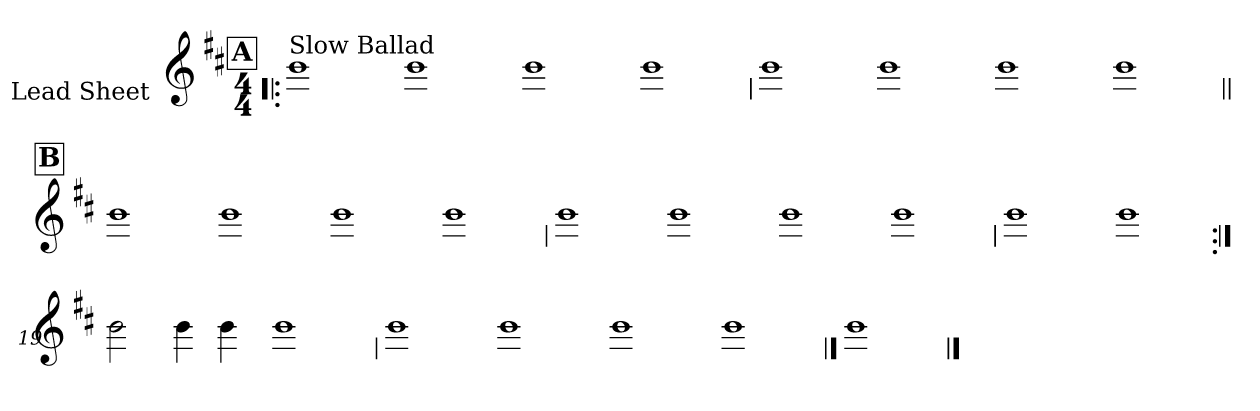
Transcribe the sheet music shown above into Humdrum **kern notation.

**kern
*part1
*staff1
*I"Lead Sheet
*stria0
*clefG2
*k[f#c#]
*D:
*M4/4
*MM93
!!LO:REH:place=s1:a:t=A
=1!|:
!LO:TX:a:t=Slow Ballad
1b
=2-
1b
=3-
1b
=4-
1b
!!LO:LB:g=z
=5
1b
=6-
1b
=7-
1b
=8-
1b
!!LO:LB:g=z
!!LO:REH:place=s1:a:t=B
=9||
1b
=10-
1b
=11-
1b
=12-
1b
!!LO:LB:g=z
=13
1b
=14-
1b
=15-
1b
=16-
1b
!!LO:LB:g=z
=17
1b
=18-
1b
=19:|!
2b
4b
4b
=20-
1b
!!LO:LB:g=z
=21
1b
=22-
1b
=23-
1b
=24-
1b
!!LO:LB:g=z
==25
1b
==
*-
